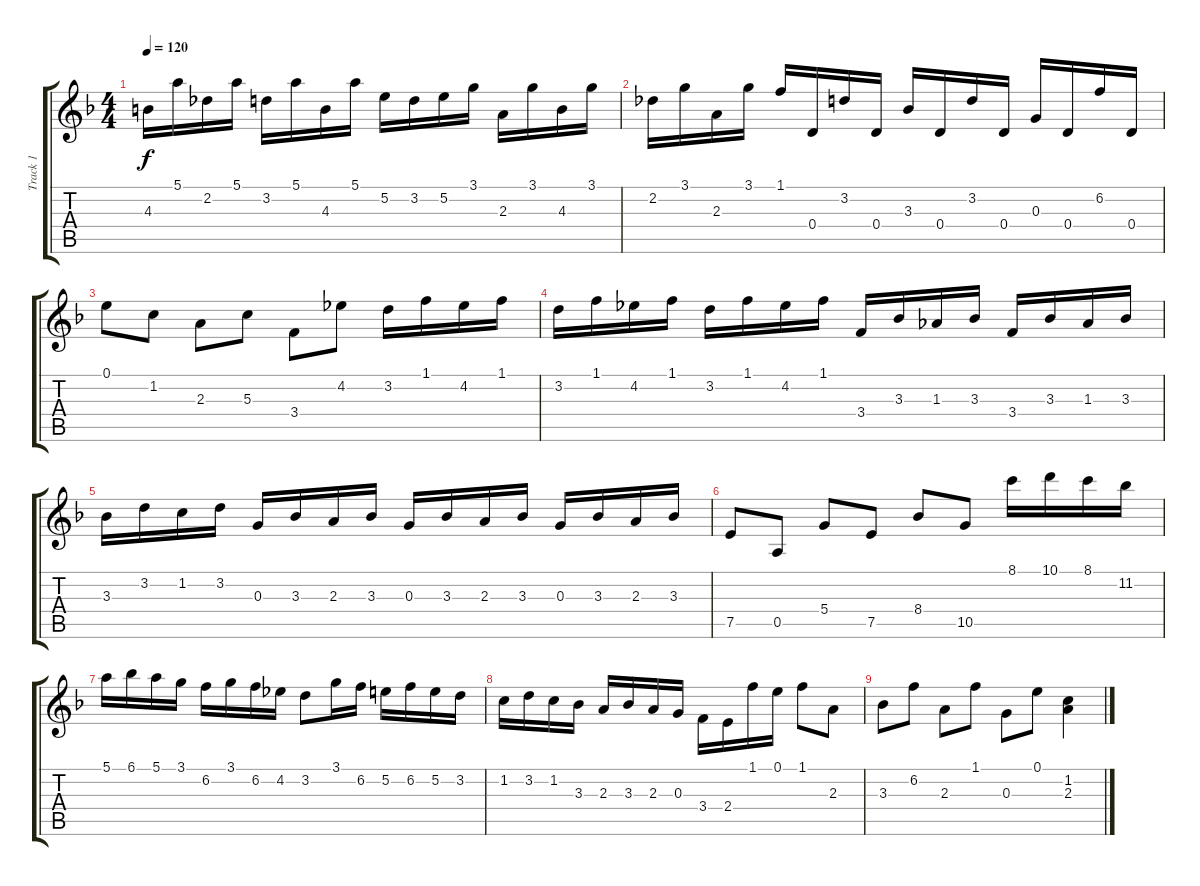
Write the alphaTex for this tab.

\track ("Track 1" "Track 1") {instrument electricguitarjazz}
\staff {score tabs}
\tuning (E4 B3 G3 D3 A2 D2) {hide}
\ts (4 4)
\tempo 120
\clef g2
\ks f
4.3.16{dy f} 5.1.16 2.2.16 5.1.16 3.2.16 5.1.16 4.3.16 5.1.16 5.2.16 3.2.16 5.2.16 3.1.16 2.3.16 3.1.16 4.3.16 3.1.16 |
2.2.16 3.1.16 2.3.16 3.1.16 1.1.16 0.4.16 3.2.16 0.4.16 3.3.16 0.4.16 3.2.16 0.4.16 0.3.16 0.4.16 6.2.16 0.4.16 |
0.1.8 1.2.8 2.3.8 5.3.8 3.4.8 4.2.8 3.2.16 1.1.16 4.2.16 1.1.16 |
3.2.16 1.1.16 4.2.16 1.1.16 3.2.16 1.1.16 4.2.16 1.1.16 3.4.16 3.3.16 1.3.16 3.3.16 3.4.16 3.3.16 1.3.16 3.3.16 |
3.3.16 3.2.16 1.2.16 3.2.16 0.3.16 3.3.16 2.3.16 3.3.16 0.3.16 3.3.16 2.3.16 3.3.16 0.3.16 3.3.16 2.3.16 3.3.16 |
7.5.8 0.5.8 5.4.8 7.5.8 8.4.8 10.5.8 8.1.16 10.1.16 8.1.16 11.2.16 |
5.1.16 6.1.16 5.1.16 3.1.16 6.2.16 3.1.16 6.2.16 4.2.16 3.2.8 3.1.16 6.2.16 5.2.16 6.2.16 5.2.16 3.2.16 |
1.2.16 3.2.16 1.2.16 3.3.16 2.3.16 3.3.16 2.3.16 0.3.16 3.4.16 2.4.16 1.1.16 0.1.16 1.1.8 2.3.8 |
3.3.8 6.2.8 2.3.8 1.1.8 0.3.8 0.1.8 (1.2 2.3).4
